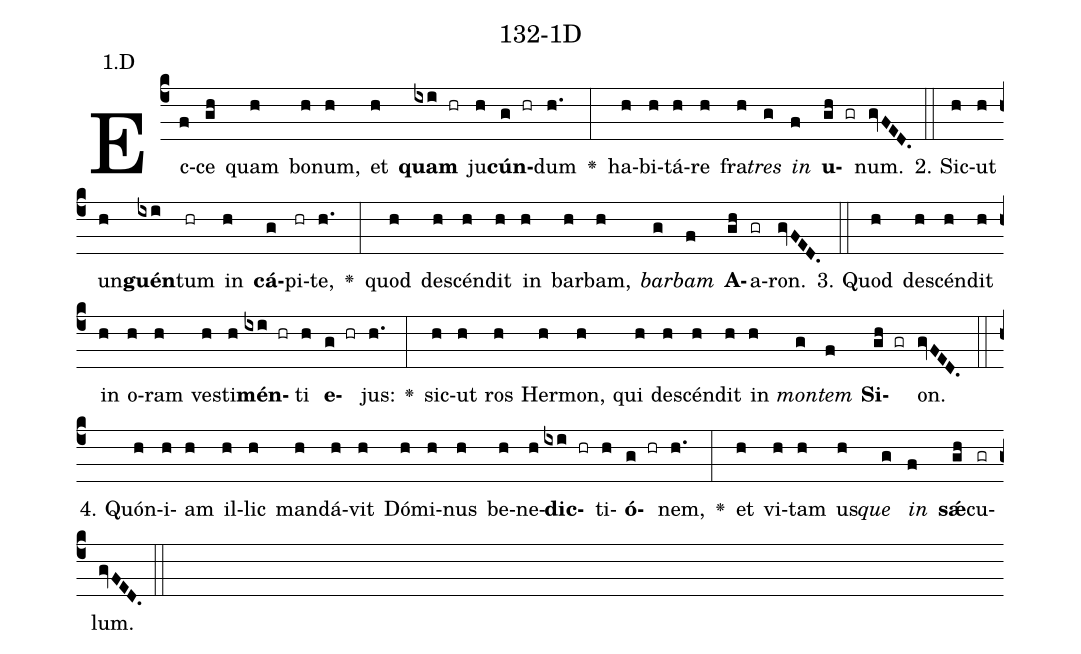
name: 132-1D;
annotation: 1.D;
%%
(c4)Ec(f)ce(gh) quam(h) bo(h)num,(h) et(h) <b>quam</b>(ixi hr) ju(h)<b>cún</b>(g hr)dum(h.) <v>\greheightstar</v>(:) ha(h)bi(h)tá(h)re(h) fra(h)<i>tres</i>(g) <i>in</i>(f) <b>u</b>(gh gr)num.(gvFED.) (::)
2. Sic(h)ut(h) un(h)<b>guén</b>(ixi)tum(hr) in(h) <b>cá</b>(g)pi(hr)te,(h.) <v>\greheightstar</v>(:) quod(h) de(h)scén(h)dit(h) in(h) bar(h)bam,(h) <i>bar</i>(g)<i>bam</i>(f) <b>A</b>(gh)a(gr)ron.(gvFED.) (::)
3. Quod(h) de(h)scén(h)dit(h) in(h) o(h)ram(h) ves(h)ti(h)<b>mén</b>(ixi hr)ti(h) <b>e</b>(g hr)jus:(h.) <v>\greheightstar</v>(:) sic(h)ut(h) ros(h) Her(h)mon,(h) qui(h) de(h)scén(h)dit(h) in(h) <i>mon</i>(g)<i>tem</i>(f) <b>Si</b>(gh gr)on.(gvFED.) (::)
4. Quón(h)i(h)am(h) il(h)lic(h) man(h)dá(h)vit(h) Dó(h)mi(h)nus(h) be(h)ne(h)<b>dic</b>(ixi hr)ti(h)<b>ó</b>(g hr)nem,(h.) <v>\greheightstar</v>(:) et(h) vi(h)tam(h) us(h)<i>que</i>(g) <i>in</i>(f) <b>sǽ</b>(gh)cu(gr)lum.(gvFED.) (::)
